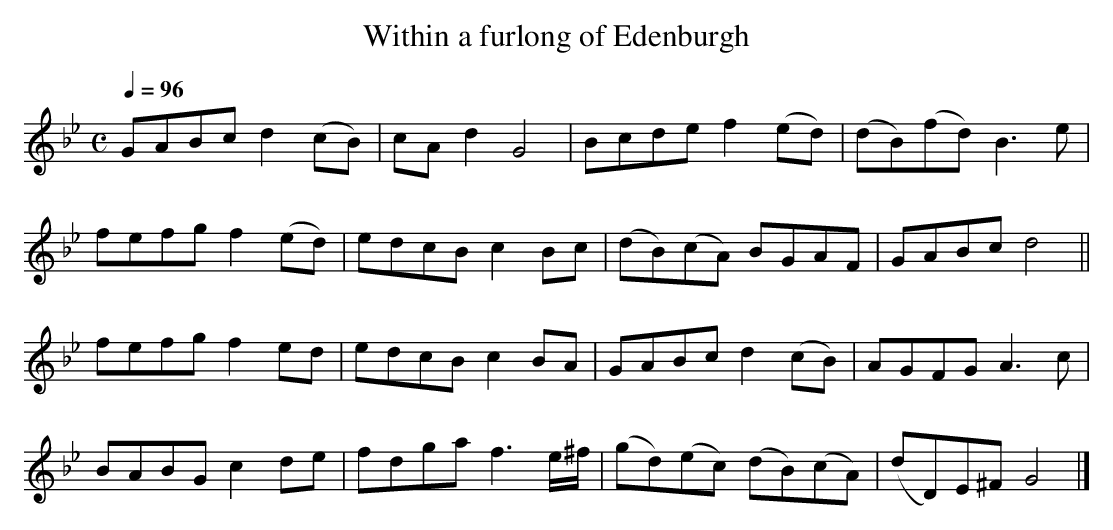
X:1
T:Within a furlong of Edenburgh
M:C
L:1/8
Q:1/4=96
K:G Minor
GABc d2(cB)|cAd2 G4     | Bcde     f2 (ed)|(dB)(fd) B3e|
fefg f2(ed)|edcB c2Bc   |(dB)(cA)  BGAF   | GABc    d4||
fefg f2 ed |edcB c2BA   | GABc     d2 (cB)| AGFG    A3c|
BABG c2 de |fdga f3e/^f/|(gd)(ec) (dB)(cA)|(dD)E^F  G4|]
